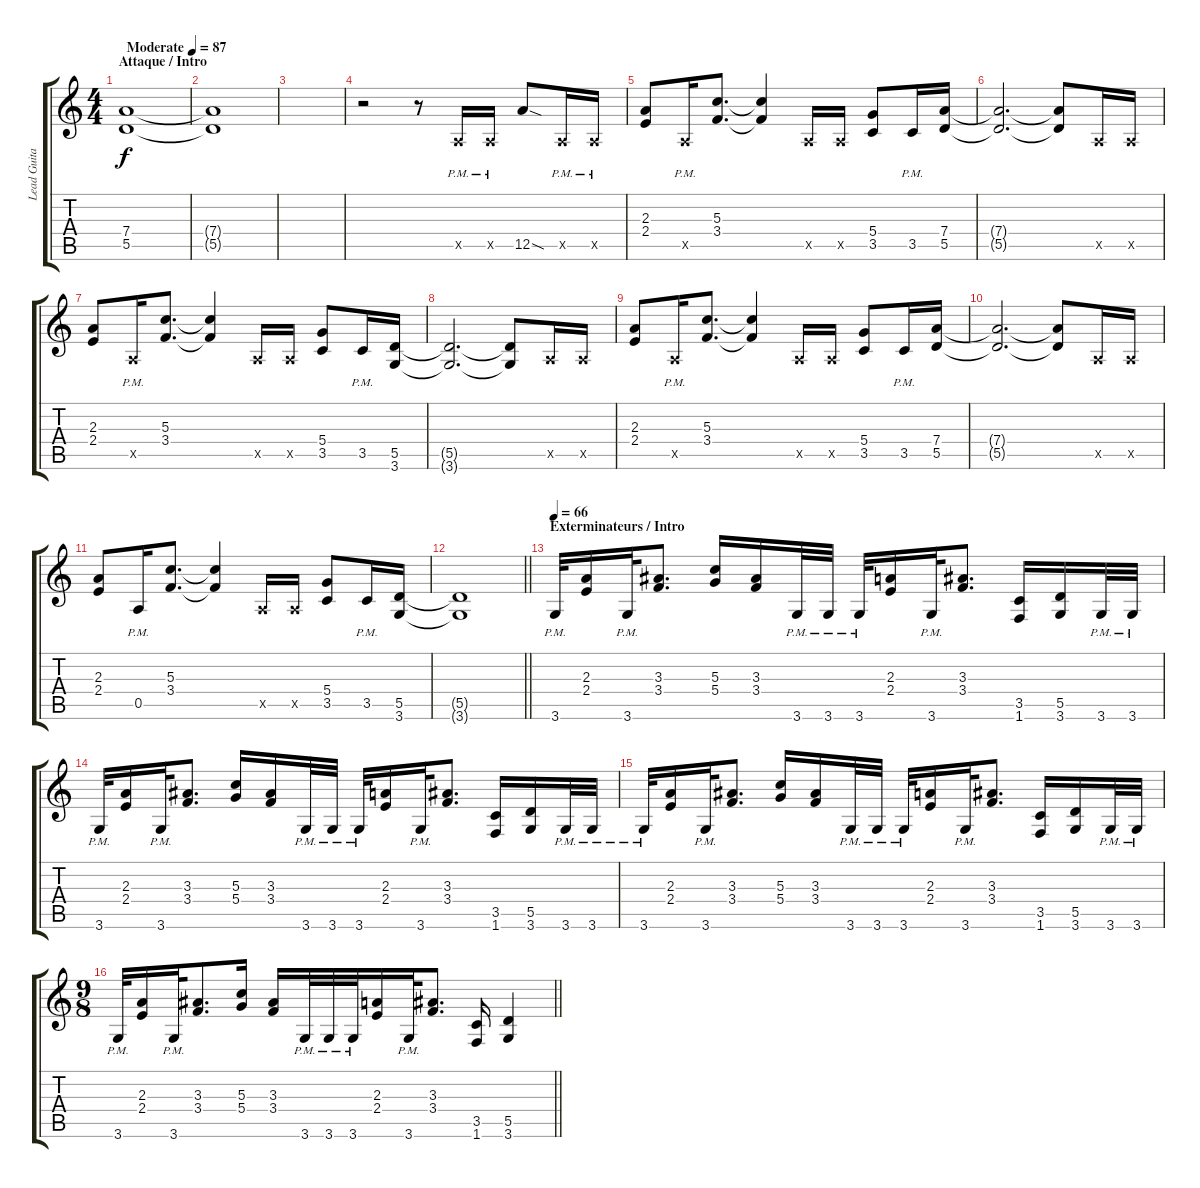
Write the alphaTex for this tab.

\track ("Lead Guitar" "Lead Guita") {instrument distortionguitar}
\staff {score tabs}
\tuning (E4 B3 G3 D3 A2 E2) {hide}
\ts (4 4)
\section ("" "Attaque / Intro")
\tempo (87 "Moderate")
\clef g2
\ks c
(7.4 5.5).1{dy f instrument distortionguitar} |
(7.4{t} 5.5{t}).1 |
|
r.2 r.8 0.5{pm x}.16 0.5{pm x}.16 12.5{sod}.8 0.5{pm x}.16 0.5{pm x}.16 |
(2.3 2.4).8 0.5{pm x}.16 (5.3 3.4).8{d} (5.3{t} 3.4{t}).4 0.5{x}.16 0.5{x}.16 (5.4 3.5).8 3.5{pm}.16 (7.4 5.5).16 |
(7.4{t} 5.5{t}).2{d} (7.4{t} 5.5{t}).8 0.5{x}.16 0.5{x}.16 |
(2.3 2.4).8 0.5{pm x}.16 (5.3 3.4).8{d} (5.3{t} 3.4{t}).4 0.5{x}.16 0.5{x}.16 (5.4 3.5).8 3.5{pm}.16 (5.5 3.6).16 |
(5.5{t} 3.6{t}).2{d} (5.5{t} 3.6{t}).8 0.5{x}.16 0.5{x}.16 |
(2.3 2.4).8 0.5{pm x}.16 (5.3 3.4).8{d} (5.3{t} 3.4{t}).4 0.5{x}.16 0.5{x}.16 (5.4 3.5).8 3.5{pm}.16 (7.4 5.5).16 |
(7.4{t} 5.5{t}).2{d} (7.4{t} 5.5{t}).8 0.5{x}.16 0.5{x}.16 |
(2.3 2.4).8 0.5{pm}.16 (5.3 3.4).8{d} (5.3{t} 3.4{t}).4 0.5{x}.16 0.5{x}.16 (5.4 3.5).8 3.5{pm}.16 (5.5 3.6).16 |
\barLineRight lightlight
(5.5{t} 3.6{t}).1 |
\section ("" "Exterminateurs / Intro")
\tempo 66
3.6{pm}.32 (2.3 2.4).16 3.6{pm}.32 (3.3 3.4).8{d} (5.3 5.4).16 (3.3 3.4).16 3.6{pm}.32 3.6{pm}.32 3.6{pm}.32 (2.3 2.4).16 3.6{pm}.32 (3.3 3.4).8{d} (3.5 1.6).16 (5.5 3.6).16 3.6{pm}.32 3.6{pm}.32 |
3.6{pm}.32 (2.3 2.4).16 3.6{pm}.32 (3.3 3.4).8{d} (5.3 5.4).16 (3.3 3.4).16 3.6{pm}.32 3.6{pm}.32 3.6{pm}.32 (2.3 2.4).16 3.6{pm}.32 (3.3 3.4).8{d} (3.5 1.6).16 (5.5 3.6).16 3.6{pm}.32 3.6{pm}.32 |
3.6{pm}.32 (2.3 2.4).16 3.6{pm}.32 (3.3 3.4).8{d} (5.3 5.4).16 (3.3 3.4).16 3.6{pm}.32 3.6{pm}.32 3.6{pm}.32 (2.3 2.4).16 3.6{pm}.32 (3.3 3.4).8{d} (3.5 1.6).16 (5.5 3.6).16 3.6{pm}.32 3.6{pm}.32 |
\ts (9 8)
\barLineRight lightlight
3.6{pm}.32 (2.3 2.4).16 3.6{pm}.32 (3.3 3.4).8{d} (5.3 5.4).16 (3.3 3.4).16 3.6{pm}.32 3.6{pm}.32 3.6{pm}.32 (2.3 2.4).16 3.6{pm}.32 (3.3 3.4).8{d} (3.5 1.6).16 (5.5 3.6).4
